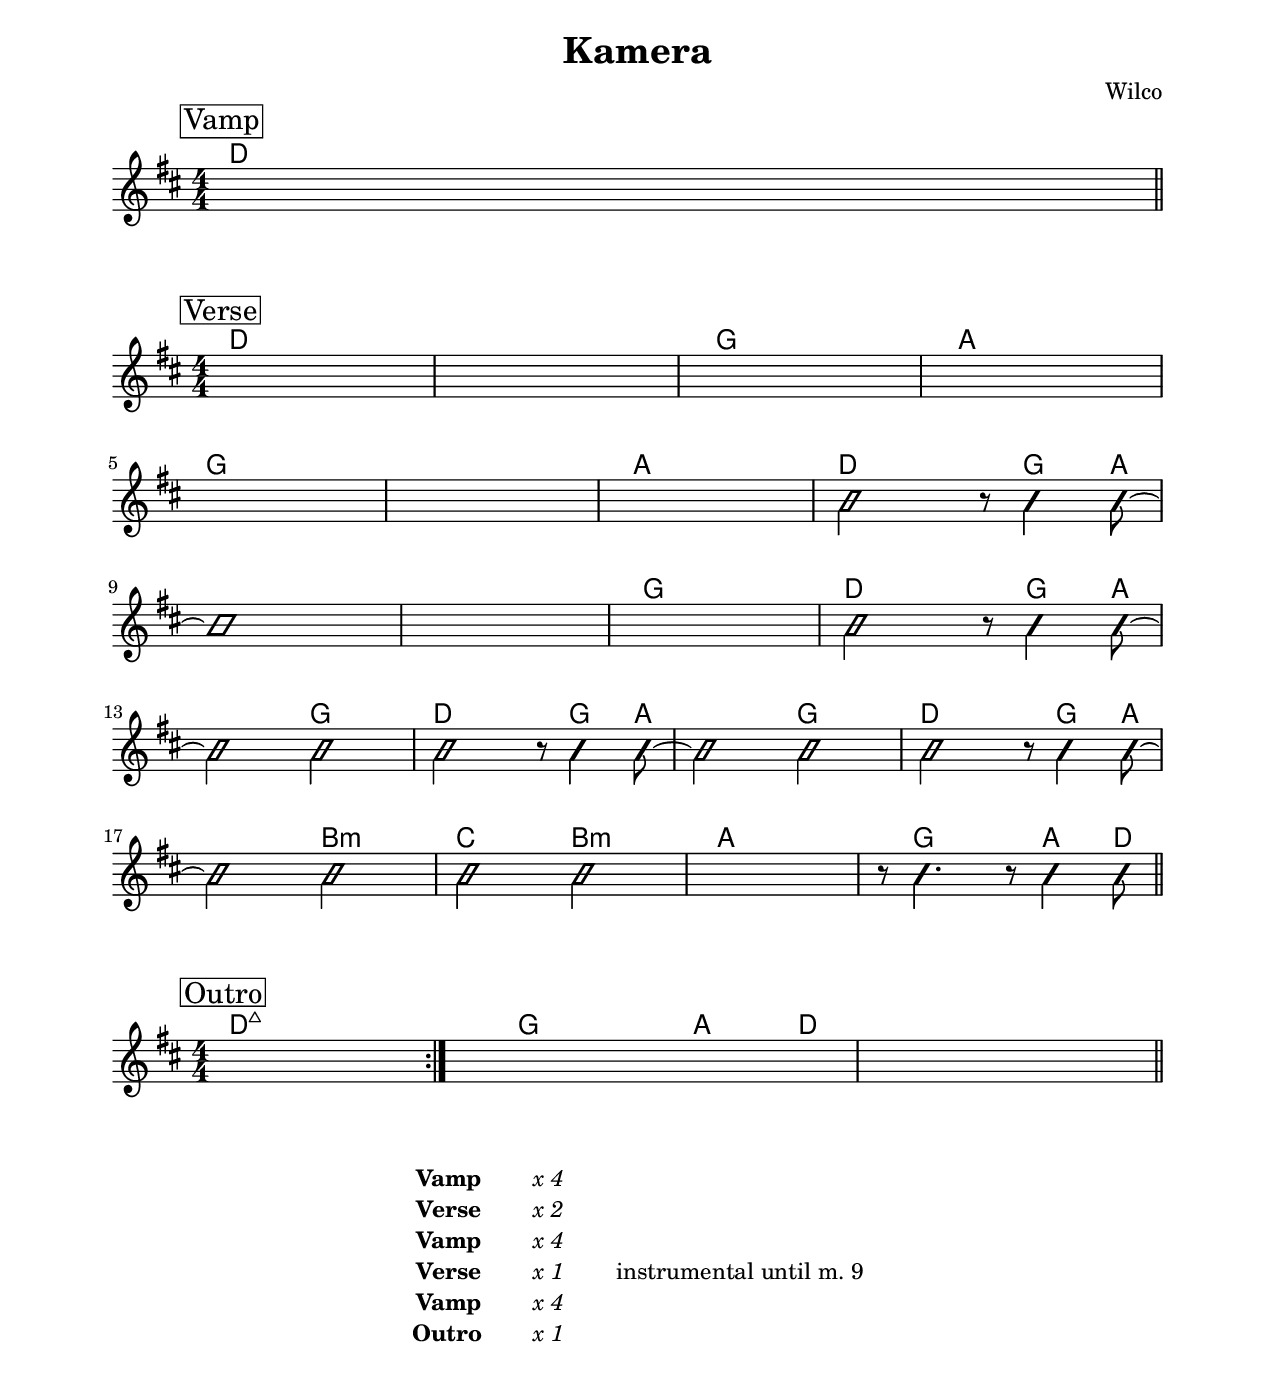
\version "2.23.80"

\include "settings.ily"
\include "style.ily"
melody_verse = \relative c' \new Voice \with {
  \consists "Pitch_squash_engraver"
} {
  \improvisationOn
  s1 * 7 |
  c2 r8 c4 c8~ |
  c1 |
  s1 * 2 |
  c2 r8 c4 c8~ |
  c2 c2 |
  c2 r8 c4 c8~ |
  c2 c2 |
  c2 r8 c4 c8~ |
  c2 c |
  c c |
  s1 |
  r8 c4. r8 c4 c8~ |
}

changes_vamp = \chords {
  d1 |
}

changes_verse = \chords {
  d1 |
  s |
  g |
  a |

  g |
  s |
  a |
  d2 s8 g4 a8 |

  s1 |
  s |
  g |
  d2 s8 g4 a8 |

  s2 g |
  d2 s8 g4 a8 |
  s2 g |
  d2 s8 g4 a8 |

  s2 b:m |
  c b:m |
  a1 |
  s8 g4. s8 a4 d8 |
}

changes_outro = \chords {
  d1:maj |
  s8 g4. s8 a4 d8 |
  s1 |
}

key_and_time = {
  \key d \major
  \time 4/4
}

structure_vamp = {
  \key_and_time
  \mark \markup \box "Vamp"
  s1 |
  \bar "||"
}

structure_verse = {
  \key_and_time
  \mark \markup \box "Verse"
  s1 * 20 |
  \bar "||"
}

structure_outro = {
  \key_and_time
  \mark \markup \box "Outro"
  \repeat volta 2 {
    s1 |
  }
  s1 * 2 |
  \bar "||"
}


\header {
  title = "Kamera"
  composer = "Wilco"
}

\paper {
  score-system-spacing.basic-distance = #18
}

\layout {
  indent = #0
  ragged-last = ##f
  \context {
    \Score
    \consists #(set-bars-per-line '(4))
  }
}

\score {
  <<
    \numericTimeSignature
    \changes_vamp
    \structure_vamp
  >>
}

\score {
  <<
    \numericTimeSignature
    \changes_verse
    \new Staff {
      <<
        \melody_verse
        \structure_verse
      >>
    }
  >>
}

\score {
  <<
    \numericTimeSignature
    \changes_outro
    \structure_outro
  >>
}

\markup \fill-line {
  \column
  \override #'(padding . 5)
  \table #'(1 -1 -1)
  {
    \bold Vamp \italic "x 4" ""
    \bold Verse \italic "x 2" ""
    \bold Vamp \italic "x 4" ""
    \bold Verse \italic "x 1" "instrumental until m. 9"
    \bold Vamp \italic "x 4" ""
    \bold Outro \italic "x 1" ""
  }
}
